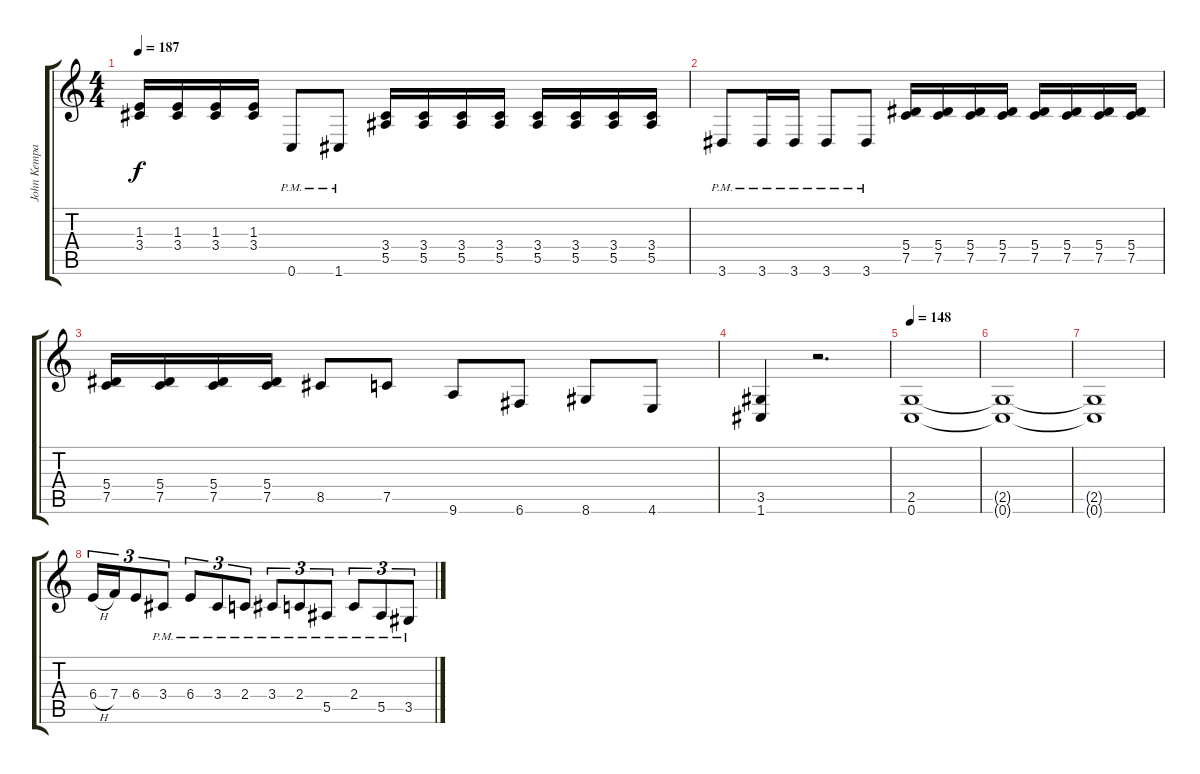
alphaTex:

\track ("John Kempainen (Rythm Guitar)" "John Kempa") {instrument distortionguitar}
\staff {score tabs}
\tuning (C4 G3 Eb3 Bb2 F2 C2) {hide}
\ts (4 4)
\tempo 187
\clef g2
\ks c
(1.3 3.4).16{dy f} (1.3 3.4).16 (1.3 3.4).16 (1.3 3.4).16 0.6{pm}.8 1.6{pm}.8 (3.4 5.5).16 (3.4 5.5).16 (3.4 5.5).16 (3.4 5.5).16 (3.4 5.5).16 (3.4 5.5).16 (3.4 5.5).16 (3.4 5.5).16 |
3.6{pm}.8 3.6{pm}.16 3.6{pm}.16 3.6{pm}.8 3.6{pm}.8 (5.4 7.5).16 (5.4 7.5).16 (5.4 7.5).16 (5.4 7.5).16 (5.4 7.5).16 (5.4 7.5).16 (5.4 7.5).16 (5.4 7.5).16 |
(5.4 7.5).16 (5.4 7.5).16 (5.4 7.5).16 (5.4 7.5).16 8.5.8 7.5.8 9.6.8 6.6.8 8.6.8 4.6.8 |
(3.5 1.6).4 r.2{d} |
\tempo 148
(2.5 0.6).1 |
(2.5{t} 0.6{t}).1 |
(2.5{t} 0.6{t}).1 |
6.4{h}.16{tu (3 2)} 7.4.16{tu (3 2)} 6.4.8{tu (3 2)} 3.4{pm}.8{tu (3 2)} 6.4{pm}.8{tu (3 2)} 3.4{pm}.8{tu (3 2)} 2.4{pm}.8{tu (3 2)} 3.4{pm}.8{tu (3 2)} 2.4{pm}.8{tu (3 2)} 5.5{pm}.8{tu (3 2)} 2.4{pm}.8{tu (3 2)} 5.5{pm}.8{tu (3 2)} 3.5{pm}.8{tu (3 2)}
